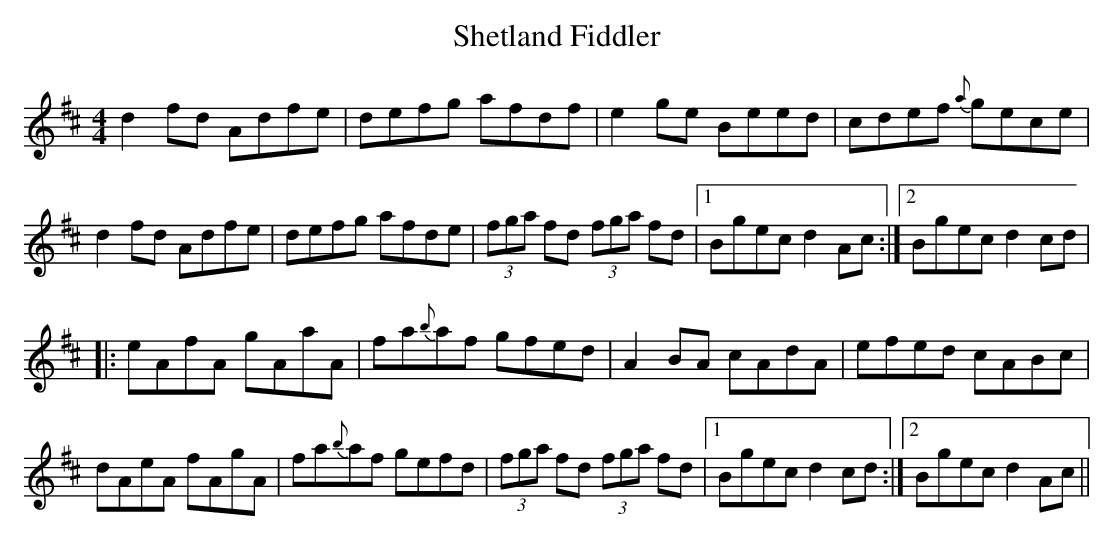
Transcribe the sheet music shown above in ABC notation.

X:1
T:Shetland Fiddler
M:4/4
L:1/8
K:D
d2fd Adfe|defg afdf|e2ge Beed|cdef {a}gece|
d2fd Adfe|defg afde|(3fga fd (3fga fd|1 Bgec d2 Ac:|2 Bgec d2 cd|
|:eAfA gAaA|fa{b}af gfed|A2BA cAdA|efed cABc|
dAeA fAgA|fa{b}af gefd|(3fga fd (3fga fd|1 Bgec d2 cd:|2 Bgec d2 Ac||
